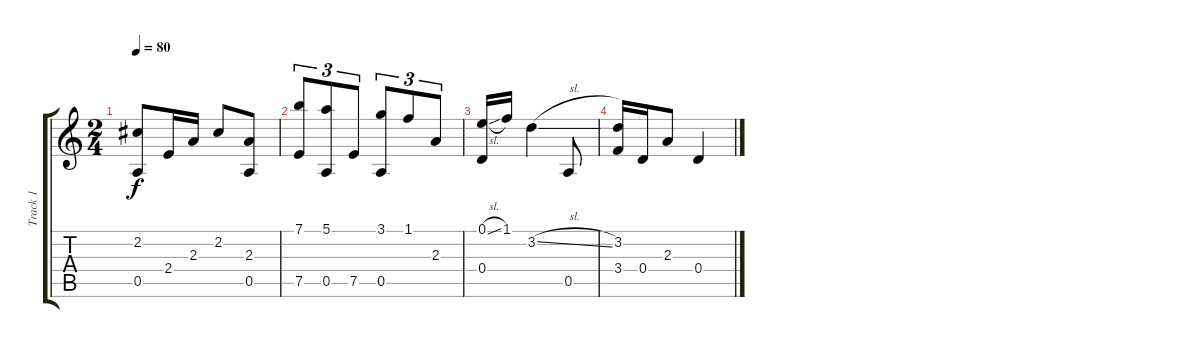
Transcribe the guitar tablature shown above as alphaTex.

\track ("Track 1" "Track 1") {instrument acousticguitarsteel}
\staff {score tabs}
\tuning (E4 B3 G3 D3 A2 E2) {hide}
\ts (2 4)
\tempo 80
\clef g2
\ks c
(2.2 0.5).8{dy f} 2.4.16 2.3.16 2.2.8 (2.3 0.5).8 |
(7.1 7.5).8{tu (3 2)} (5.1 0.5).8{tu (3 2)} 7.5.8{tu (3 2)} (3.1 0.5).8{tu (3 2)} 1.1.8{tu (3 2)} 2.3.8{tu (3 2)} |
(0.1{sl} 0.4).16 1.1.16 3.2{sl}.4 0.5.8 |
(3.2 3.4).16 0.4.16 2.3.8 0.4.4
